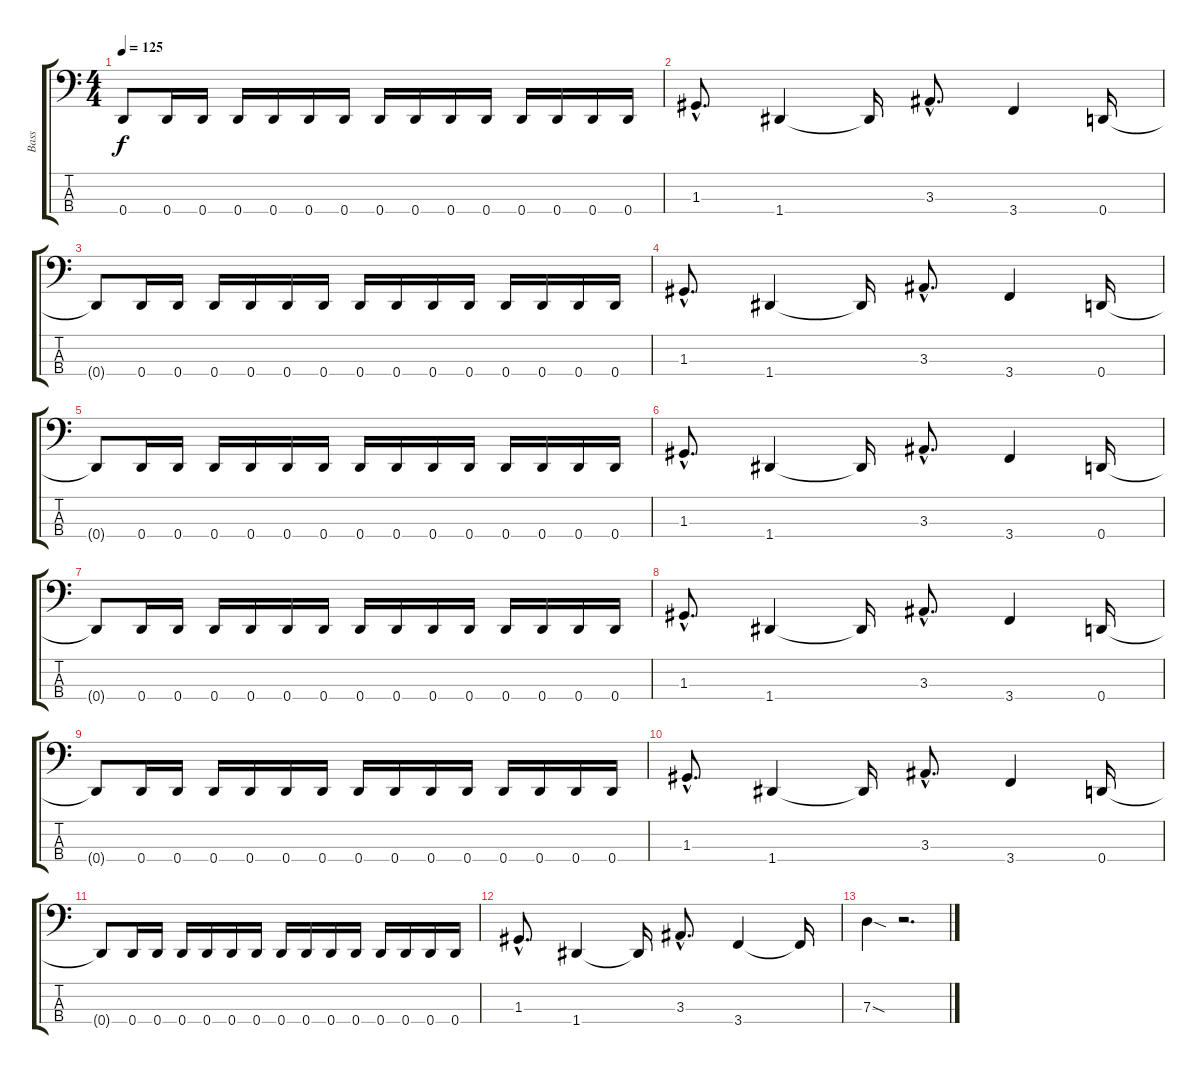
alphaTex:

\track ("Bass" "Bass") {instrument electricbasspick}
\staff {score tabs}
\tuning (F2 C2 G1 D1) {hide}
\ts (4 4)
\tempo 125
\clef f4
\ks c
0.4{t}.8{dy f} 0.4.16 0.4.16 0.4.16 0.4.16 0.4.16 0.4.16 0.4.16 0.4.16 0.4.16 0.4.16 0.4.16 0.4.16 0.4.16 0.4.16 |
1.3{hac}.8{d} 1.4.4 1.4{t}.16 3.3{hac}.8{d} 3.4.4 0.4.16 |
0.4{t}.8 0.4.16 0.4.16 0.4.16 0.4.16 0.4.16 0.4.16 0.4.16 0.4.16 0.4.16 0.4.16 0.4.16 0.4.16 0.4.16 0.4.16 |
1.3{hac}.8{d} 1.4.4 1.4{t}.16 3.3{hac}.8{d} 3.4.4 0.4.16 |
0.4{t}.8 0.4.16 0.4.16 0.4.16 0.4.16 0.4.16 0.4.16 0.4.16 0.4.16 0.4.16 0.4.16 0.4.16 0.4.16 0.4.16 0.4.16 |
1.3{hac}.8{d} 1.4.4 1.4{t}.16 3.3{hac}.8{d} 3.4.4 0.4.16 |
0.4{t}.8 0.4.16 0.4.16 0.4.16 0.4.16 0.4.16 0.4.16 0.4.16 0.4.16 0.4.16 0.4.16 0.4.16 0.4.16 0.4.16 0.4.16 |
1.3{hac}.8{d} 1.4.4 1.4{t}.16 3.3{hac}.8{d} 3.4.4 0.4.16 |
0.4{t}.8 0.4.16 0.4.16 0.4.16 0.4.16 0.4.16 0.4.16 0.4.16 0.4.16 0.4.16 0.4.16 0.4.16 0.4.16 0.4.16 0.4.16 |
1.3{hac}.8{d} 1.4.4 1.4{t}.16 3.3{hac}.8{d} 3.4.4 0.4.16 |
0.4{t}.8 0.4.16 0.4.16 0.4.16 0.4.16 0.4.16 0.4.16 0.4.16 0.4.16 0.4.16 0.4.16 0.4.16 0.4.16 0.4.16 0.4.16 |
1.3{hac}.8{d} 1.4.4 1.4{t}.16 3.3{hac}.8{d} 3.4.4 3.4{t}.16 |
7.3{sod}.4 r.2{d}
